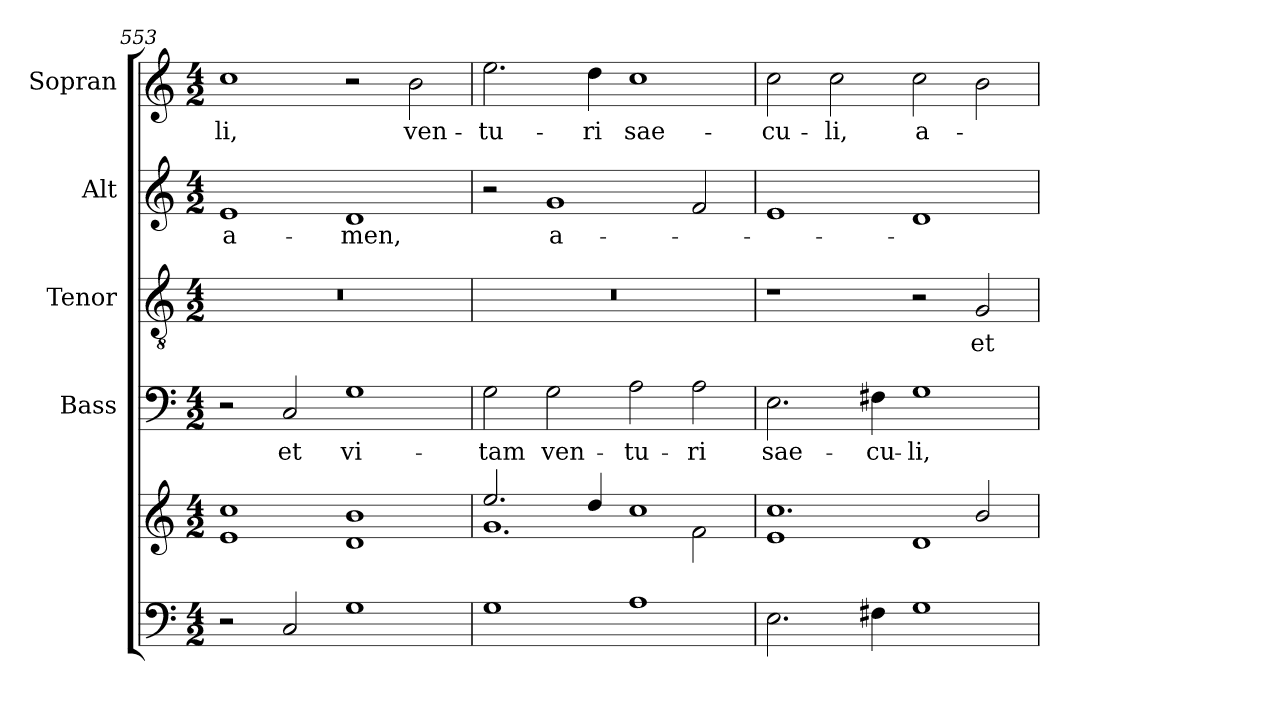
**kern	**kern	**kern	**text	**kern	**text	**kern	**text	**kern	**text
*part5	*part5	*part4	*part4	*part3	*part3	*part2	*part2	*part1	*part1
*staff6	*staff5	*staff4	*staff4	*staff3	*staff3	*staff2	*staff2	*staff1	*staff1
*	*	*I"Bass	*	*I"Tenor	*	*I"Alt	*	*I"Sopran	*
*	*	*I'B.	*	*I'T.	*	*I'A.	*	*I'S.	*
*clefF4	*clefG2	*clefF4	*	*clefGv2	*	*clefG2	*	*clefG2	*
*k[]	*k[]	*k[]	*	*k[]	*	*k[]	*	*k[]	*
*C:	*C:	*C:	*	*C:	*	*C:	*	*C:	*
*M4/2	*M4/2	*M4/2	*	*M4/2	*	*M4/2	*	*M4/2	*
=553	=553	=553	=553	=553	=553	=553	=553	=553	=553
!	!	!	!	!	!	!	!LO:LY:b	!	!LO:LY:b
2r	1e 1cc	2r	.	0r	.	1e	a-	1cc	-li,
!	!	!	!LO:LY:b	!	!	!	!	!	!
2C/	.	2C/	et	.	.	.	.	.	.
!	!	!	!LO:LY:b	!	!	!	!LO:LY:b	!	!
1G	1d 1b	1G	vi-	.	.	1d	-men,	2r	.
!	!	!	!	!	!	!	!	!	!LO:LY:b
.	.	.	.	.	.	.	.	2b\	ven-
!!LO:PB:g=z
=554	=554	=554	=554	=554	=554	=554	=554	=554	=554
*	*^	*	*	*	*	*	*	*	*
!	!	!	!	!LO:LY:b	!	!	!	!	!	!LO:LY:b
1G	2.ee/	1.g	2G\	-tam	0r	.	2r	.	2.ee\	-tu-
!	!	!	!	!LO:LY:b	!	!	!	!LO:LY:b	!	!
.	.	.	2G\	ven-	.	.	1g	a-	.	.
!	!	!	!	!	!	!	!	!	!	!LO:LY:b
.	4dd/	.	.	.	.	.	.	.	4dd\	-ri
!	!	!	!	!LO:LY:b	!	!	!	!	!	!LO:LY:b
1A	1cc	.	2A\	-tu-	.	.	.	.	1cc	sae-
!	!	!	!	!LO:LY:b	!	!	!	!	!	!
.	.	2f\	2A\	-ri	.	.	2f/	.	.	.
=555	=555	=555	=555	=555	=555	=555	=555	=555	=555	=555
!	!	!	!	!LO:LY:b	!	!	!	!	!	!LO:LY:b
2.E\	1.cc	1e	2.E\	sae-	1r	.	1e	.	2cc\	-cu-
!	!	!	!	!	!	!	!	!	!	!LO:LY:b
.	.	.	.	.	.	.	.	.	2cc\	-li,
!	!	!	!	!LO:LY:b	!	!	!	!	!	!
4F#X\	.	.	4F#X\	-cu-	.	.	.	.	.	.
!	!	!	!	!LO:LY:b	!	!	!	!	!	!LO:LY:b
1G	.	1d	1G	-li,	2r	.	1d	.	2cc\	a-
!	!	!	!	!	!	!LO:LY:b	!	!	!	!
.	2b/	.	.	.	2G/	et	.	.	2b\	.
*	*v	*v	*	*	*	*	*	*	*	*
=	=	=	=	=	=	=	=	=	=
*-	*-	*-	*-	*-	*-	*-	*-	*-	*-
